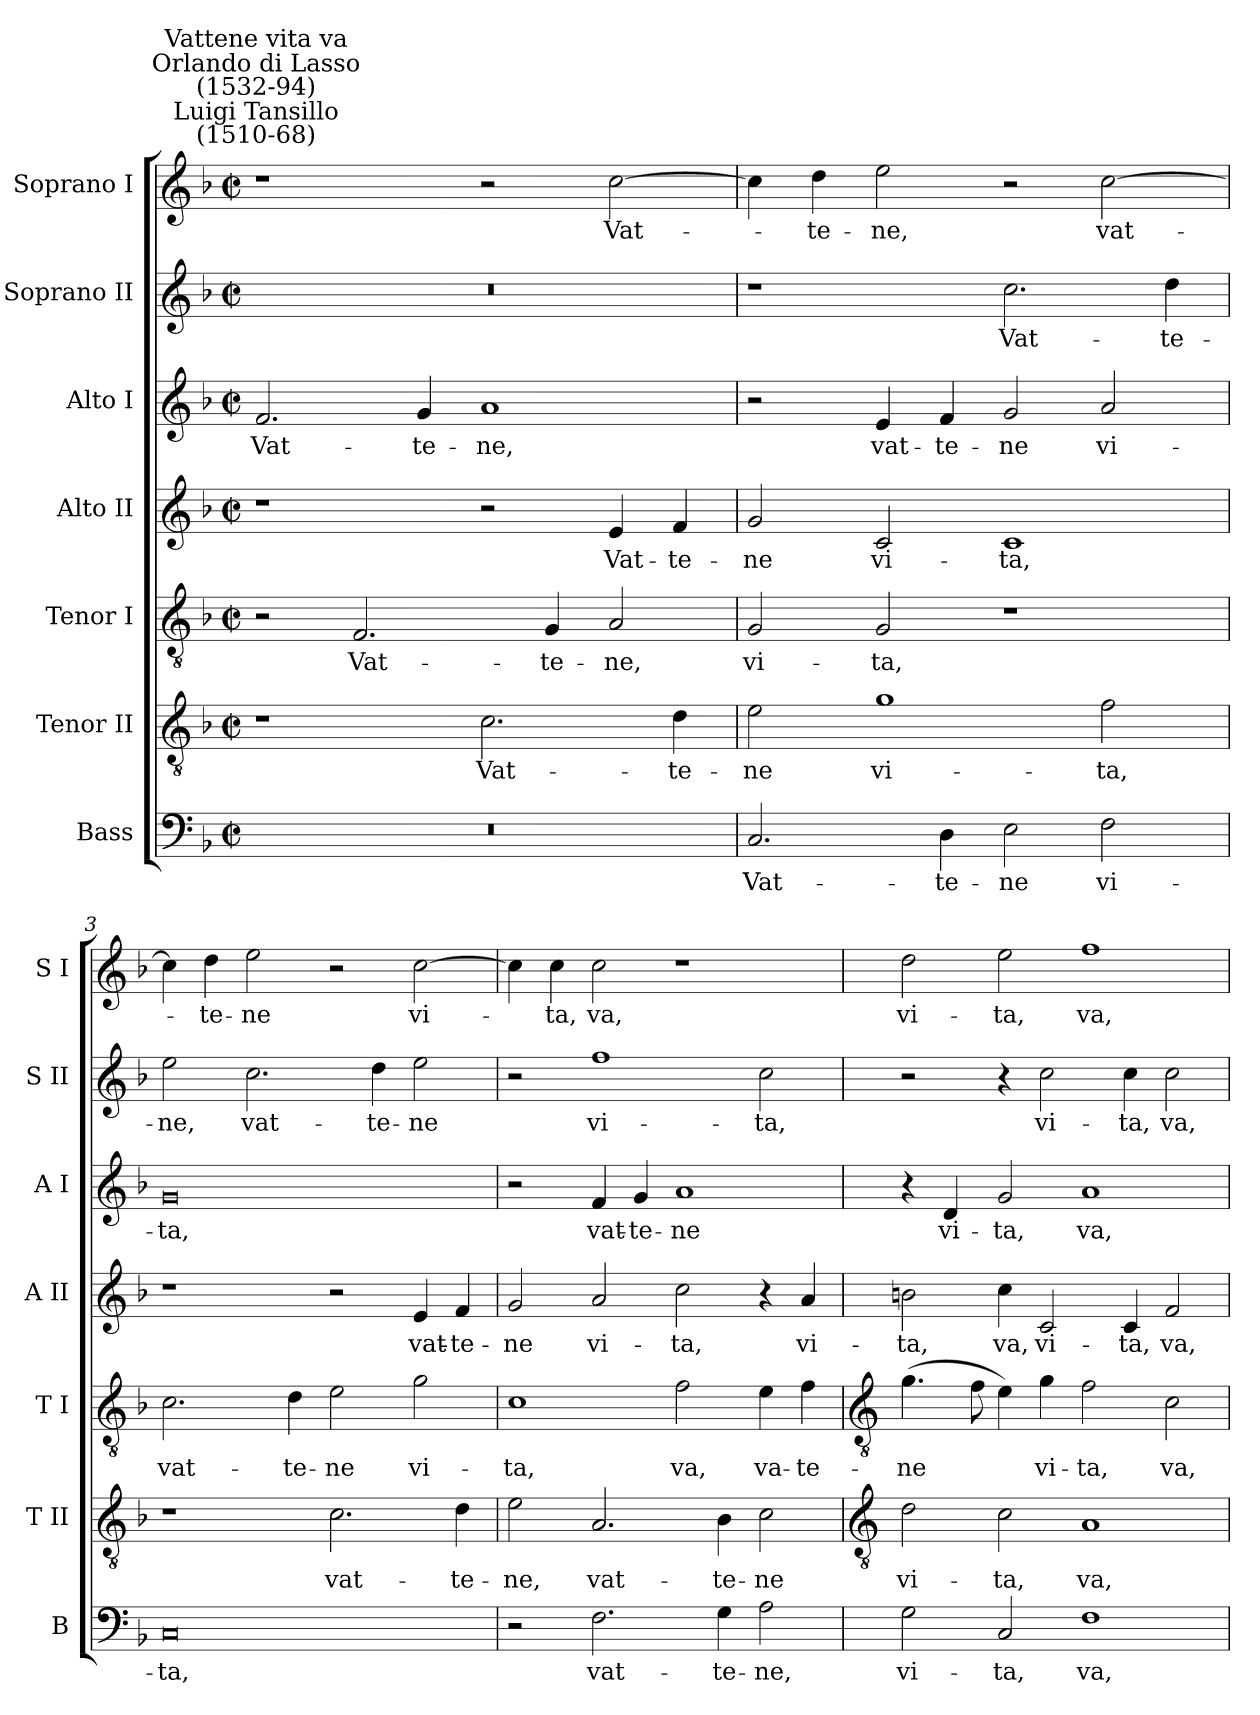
**kern	**text	**kern	**text	**kern	**text	**kern	**text	**kern	**text	**kern	**text	**kern	**text
*part7	*part7	*part6	*part6	*part5	*part5	*part4	*part4	*part3	*part3	*part2	*part2	*part1	*part1
*staff7	*staff7	*staff6	*staff6	*staff5	*staff5	*staff4	*staff4	*staff3	*staff3	*staff2	*staff2	*staff1	*staff1
*I"Bass	*	*I"Tenor II	*	*I"Tenor I	*	*I"Alto II	*	*I"Alto I	*	*I"Soprano II	*	*I"Soprano I	*
*I'B	*	*I'T II	*	*I'T I	*	*I'A II	*	*I'A I	*	*I'S II	*	*I'S I	*
*clefF4	*	*clefGv2	*	*clefGv2	*	*clefG2	*	*clefG2	*	*clefG2	*	*clefG2	*
*k[b-]	*	*k[b-]	*	*k[b-]	*	*k[b-]	*	*k[b-]	*	*k[b-]	*	*k[b-]	*
*F:	*	*F:	*	*F:	*	*F:	*	*F:	*	*F:	*	*F:	*
*M4/2	*	*M4/2	*	*M4/2	*	*M4/2	*	*M4/2	*	*M4/2	*	*M4/2	*
*met(c|)	*	*met(c|)	*	*met(c|)	*	*met(c|)	*	*met(c|)	*	*met(c|)	*	*met(c|)	*
=1	=1	=1	=1	=1	=1	=1	=1	=1	=1	=1	=1	=1	=1
!	!	!	!	!	!	!	!	!	!	!	!	!LO:TX:a:cj:t=Luigi Tansillo\n(1510-68)	!
!	!	!	!	!	!	!	!	!	!	!	!	!LO:TX:a:cj:t=Orlando di Lasso\n(1532-94)	!
!	!	!	!	!	!	!	!	!	!	!	!	!LO:TX:a:cj:t=Vattene vita va	!
!	!	!	!	!	!	!	!	!	!LO:LY:b	!	!	!	!
0r	.	1r	.	2r	.	1r	.	2.f	Vat-	0r	.	1r	.
!	!	!	!	!	!LO:LY:b	!	!	!	!	!	!	!	!
.	.	.	.	2.F	Vat-	.	.	.	.	.	.	.	.
!	!	!	!	!	!	!	!	!	!LO:LY:b	!	!	!	!
.	.	.	.	.	.	.	.	4g	-te-	.	.	.	.
!	!	!	!LO:LY:b	!	!	!	!	!	!LO:LY:b	!	!	!	!
.	.	2.c	Vat-	.	.	2r	.	1a	-ne,	.	.	2r	.
!	!	!	!	!	!LO:LY:b	!	!	!	!	!	!	!	!
.	.	.	.	4G	-te-	.	.	.	.	.	.	.	.
!	!	!	!	!	!LO:LY:b	!	!LO:LY:b	!	!	!	!	!	!LO:LY:b
.	.	.	.	2A	-ne,	4e	Vat-	.	.	.	.	[2cc	Vat-
!	!	!	!LO:LY:b	!	!	!	!LO:LY:b	!	!	!	!	!	!
.	.	4d	-te-	.	.	4f	-te-	.	.	.	.	.	.
=2	=2	=2	=2	=2	=2	=2	=2	=2	=2	=2	=2	=2	=2
!	!LO:LY:b	!	!LO:LY:b	!	!LO:LY:b	!	!LO:LY:b	!	!	!	!	!	!
2.C	Vat-	2e	-ne	2G	vi-	2g	-ne	2r	.	1r	.	4cc]	.
!	!	!	!	!	!	!	!	!	!	!	!	!	!LO:LY:b
.	.	.	.	.	.	.	.	.	.	.	.	4dd	te-
!	!	!	!LO:LY:b	!	!LO:LY:b	!	!LO:LY:b	!	!LO:LY:b	!	!	!	!LO:LY:b
.	.	1g	vi-	2G	-ta,	2c	vi-	4e	vat-	.	.	2ee	-ne,
!	!LO:LY:b	!	!	!	!	!	!	!	!LO:LY:b	!	!	!	!
4D	-te-	.	.	.	.	.	.	4f	-te-	.	.	.	.
!	!LO:LY:b	!	!	!	!	!	!LO:LY:b	!	!LO:LY:b	!	!LO:LY:b	!	!
2E	-ne	.	.	1r	.	1c	-ta,	2g	-ne	2.cc	Vat-	2r	.
!	!LO:LY:b	!	!LO:LY:b	!	!	!	!	!	!LO:LY:b	!	!	!	!LO:LY:b
2F	vi-	2f	-ta,	.	.	.	.	2a	vi-	.	.	[2cc	vat-
!	!	!	!	!	!	!	!	!	!	!	!LO:LY:b	!	!
.	.	.	.	.	.	.	.	.	.	4dd	-te-	.	.
=3	=3	=3	=3	=3	=3	=3	=3	=3	=3	=3	=3	=3	=3
!	!LO:LY:b	!	!	!	!LO:LY:b	!	!	!	!LO:LY:b	!	!LO:LY:b	!	!
0C	-ta,	1r	.	2.c	vat-	1r	.	0g	-ta,	2ee	-ne,	4cc]	.
!	!	!	!	!	!	!	!	!	!	!	!	!	!LO:LY:b
.	.	.	.	.	.	.	.	.	.	.	.	4dd	te-
!	!	!	!	!	!	!	!	!	!	!	!LO:LY:b	!	!LO:LY:b
.	.	.	.	.	.	.	.	.	.	2.cc	vat-	2ee	-ne
!	!	!	!	!	!LO:LY:b	!	!	!	!	!	!	!	!
.	.	.	.	4d	-te-	.	.	.	.	.	.	.	.
!	!	!	!LO:LY:b	!	!LO:LY:b	!	!	!	!	!	!	!	!
.	.	2.c	vat-	2e	-ne	2r	.	.	.	.	.	2r	.
!	!	!	!	!	!	!	!	!	!	!	!LO:LY:b	!	!
.	.	.	.	.	.	.	.	.	.	4dd	-te-	.	.
!	!	!	!	!	!LO:LY:b	!	!LO:LY:b	!	!	!	!LO:LY:b	!	!LO:LY:b
.	.	.	.	2g	vi-	4e	vat-	.	.	2ee	-ne	[2cc	vi-
!	!	!	!LO:LY:b	!	!	!	!LO:LY:b	!	!	!	!	!	!
.	.	4d	-te-	.	.	4f	-te-	.	.	.	.	.	.
=4	=4	=4	=4	=4	=4	=4	=4	=4	=4	=4	=4	=4	=4
!	!	!	!LO:LY:b	!	!LO:LY:b	!	!LO:LY:b	!	!	!	!	!	!
2r	.	2e	-ne,	1c	-ta,	2g	-ne	2r	.	2r	.	4cc]	.
!	!	!	!	!	!	!	!	!	!	!	!	!	!LO:LY:b
.	.	.	.	.	.	.	.	.	.	.	.	4cc	ta,
!	!LO:LY:b	!	!LO:LY:b	!	!	!	!LO:LY:b	!	!LO:LY:b	!	!LO:LY:b	!	!LO:LY:b
2.F	vat-	2.A	vat-	.	.	2a	vi-	4f	vat-	1ff	vi-	2cc	va,
!	!	!	!	!	!	!	!	!	!LO:LY:b	!	!	!	!
.	.	.	.	.	.	.	.	4g	-te-	.	.	.	.
!	!	!	!	!	!LO:LY:b	!	!LO:LY:b	!	!LO:LY:b	!	!	!	!
.	.	.	.	2f	va,	2cc	-ta,	1a	-ne	.	.	1r	.
!	!LO:LY:b	!	!LO:LY:b	!	!	!	!	!	!	!	!	!	!
4G	-te-	4B-	-te-	.	.	.	.	.	.	.	.	.	.
!	!LO:LY:b	!	!LO:LY:b	!	!LO:LY:b	!	!	!	!	!	!LO:LY:b	!	!
2A	-ne,	2c	-ne	4e	va-	4r	.	.	.	2cc	-ta,	.	.
!	!	!	!	!	!LO:LY:b	!	!LO:LY:b	!	!	!	!	!	!
.	.	.	.	4f	-te-	4a	vi-	.	.	.	.	.	.
!!LO:LB:g=z
=5	=5	=5	=5	=5	=5	=5	=5	=5	=5	=5	=5	=5	=5
*	*	*clefGv2	*	*clefGv2	*	*	*	*	*	*	*	*	*
!	!LO:LY:b	!	!LO:LY:b	!	!LO:LY:b	!	!LO:LY:b	!	!	!	!	!	!LO:LY:b
2G	vi-	2d	vi-	(>4.g	-ne	2bn	-ta,	4r	.	2r	.	2dd	vi-
!	!	!	!	!	!	!	!	!	!LO:LY:b	!	!	!	!
.	.	.	.	.	.	.	.	4d	vi-	.	.	.	.
.	.	.	.	8f	.	.	.	.	.	.	.	.	.
!	!LO:LY:b	!	!LO:LY:b	!	!	!	!LO:LY:b	!	!LO:LY:b	!	!	!	!LO:LY:b
2C	-ta,	2c	-ta,	4e)	.	4cc	va,	2g	-ta,	4r	.	2ee	-ta,
!	!	!	!	!	!LO:LY:b	!	!LO:LY:b	!	!	!	!LO:LY:b	!	!
.	.	.	.	4g	vi-	2c	vi-	.	.	2cc	vi-	.	.
!	!LO:LY:b	!	!LO:LY:b	!	!LO:LY:b	!	!	!	!LO:LY:b	!	!	!	!LO:LY:b
1F	va,	1A	va,	2f	-ta,	.	.	1a	va,	.	.	1ff	va,
!	!	!	!	!	!	!	!LO:LY:b	!	!	!	!LO:LY:b	!	!
.	.	.	.	.	.	4c	-ta,	.	.	4cc	-ta,	.	.
!	!	!	!	!	!LO:LY:b	!	!LO:LY:b	!	!	!	!LO:LY:b	!	!
.	.	.	.	2c	va,	2f	va,	.	.	2cc	va,	.	.
=	=	=	=	=	=	=	=	=	=	=	=	=	=
*-	*-	*-	*-	*-	*-	*-	*-	*-	*-	*-	*-	*-	*-
